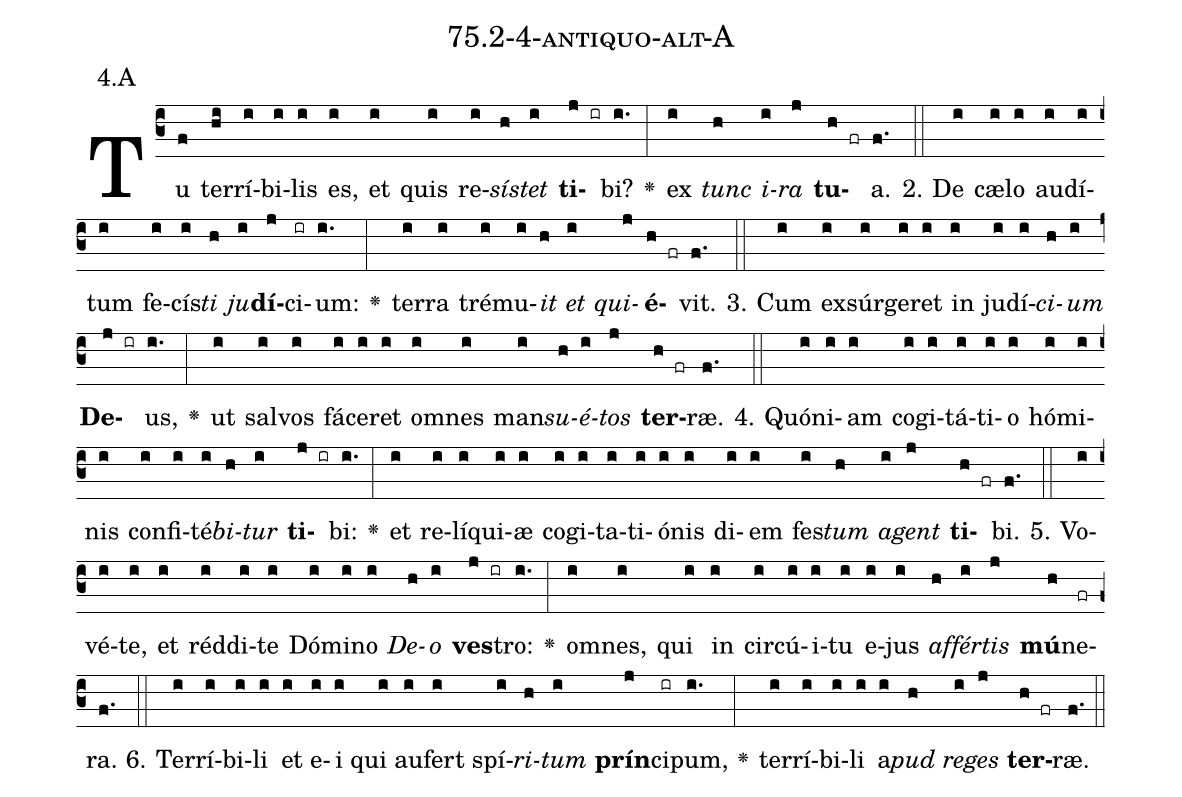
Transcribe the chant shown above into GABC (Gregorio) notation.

name: 75.2-4-antiquo-alt-A;
annotation: 4.A;
%%
(c3)Tu(f) ter(hi)rí(i)bi(i)lis(i) es,(i) et(i) quis(i) re(i)<i>sís</i>(h)<i>tet</i>(i) <b>ti</b>(j ir)bi?(i.) <v>\greheightstar</v>(:) ex(i) <i>tunc</i>(h) <i>i</i>(i)<i>ra</i>(j) <b>tu</b>(h fr)a.(f.) (::)
2. De(i) cæ(i)lo(i) au(i)dí(i)tum(i) fe(i)cís(i)<i>ti</i>(h) <i>ju</i>(i)<b>dí</b>(j)ci(ir)um:(i.) <v>\greheightstar</v>(:) ter(i)ra(i) tré(i)mu(i)<i>it</i>(h) <i>et</i>(i) <i>qui</i>(j)<b>é</b>(h fr)vit.(f.) (::)
3. Cum(i) ex(i)súr(i)ge(i)ret(i) in(i) ju(i)dí(i)<i>ci</i>(h)<i>um</i>(i) <b>De</b>(j ir)us,(i.) <v>\greheightstar</v>(:) ut(i) sal(i)vos(i) fá(i)ce(i)ret(i) om(i)nes(i) man(i)<i>su</i>(h)<i>é</i>(i)<i>tos</i>(j) <b>ter</b>(h fr)ræ.(f.) (::)
4. Quón(i)i(i)am(i) co(i)gi(i)tá(i)ti(i)o(i) hó(i)mi(i)nis(i) con(i)fi(i)té(i)<i>bi</i>(h)<i>tur</i>(i) <b>ti</b>(j ir)bi:(i.) <v>\greheightstar</v>(:) et(i) re(i)lí(i)qui(i)æ(i) co(i)gi(i)ta(i)ti(i)ó(i)nis(i) di(i)em(i) fes(i)<i>tum</i>(h) <i>a</i>(i)<i>gent</i>(j) <b>ti</b>(h fr)bi.(f.) (::)
5. Vo(i)vé(i)te,(i) et(i) réd(i)di(i)te(i) Dó(i)mi(i)no(i) <i>De</i>(h)<i>o</i>(i) <b>ves</b>(j ir)tro:(i.) <v>\greheightstar</v>(:) om(i)nes,(i) qui(i) in(i) cir(i)cú(i)i(i)tu(i) e(i)jus(i) <i>af</i>(h)<i>fér</i>(i)<i>tis</i>(j) <b>mú</b>(h)ne(fr)ra.(f.) (::)
6. Ter(i)rí(i)bi(i)li(i) et(i) e(i)i(i) qui(i) au(i)fert(i) spí(i)<i>ri</i>(h)<i>tum</i>(i) <b>prín</b>(j)ci(ir)pum,(i.) <v>\greheightstar</v>(:) ter(i)rí(i)bi(i)li(i) a(i)<i>pud</i>(h) <i>re</i>(i)<i>ges</i>(j) <b>ter</b>(h fr)ræ.(f.) (::)
